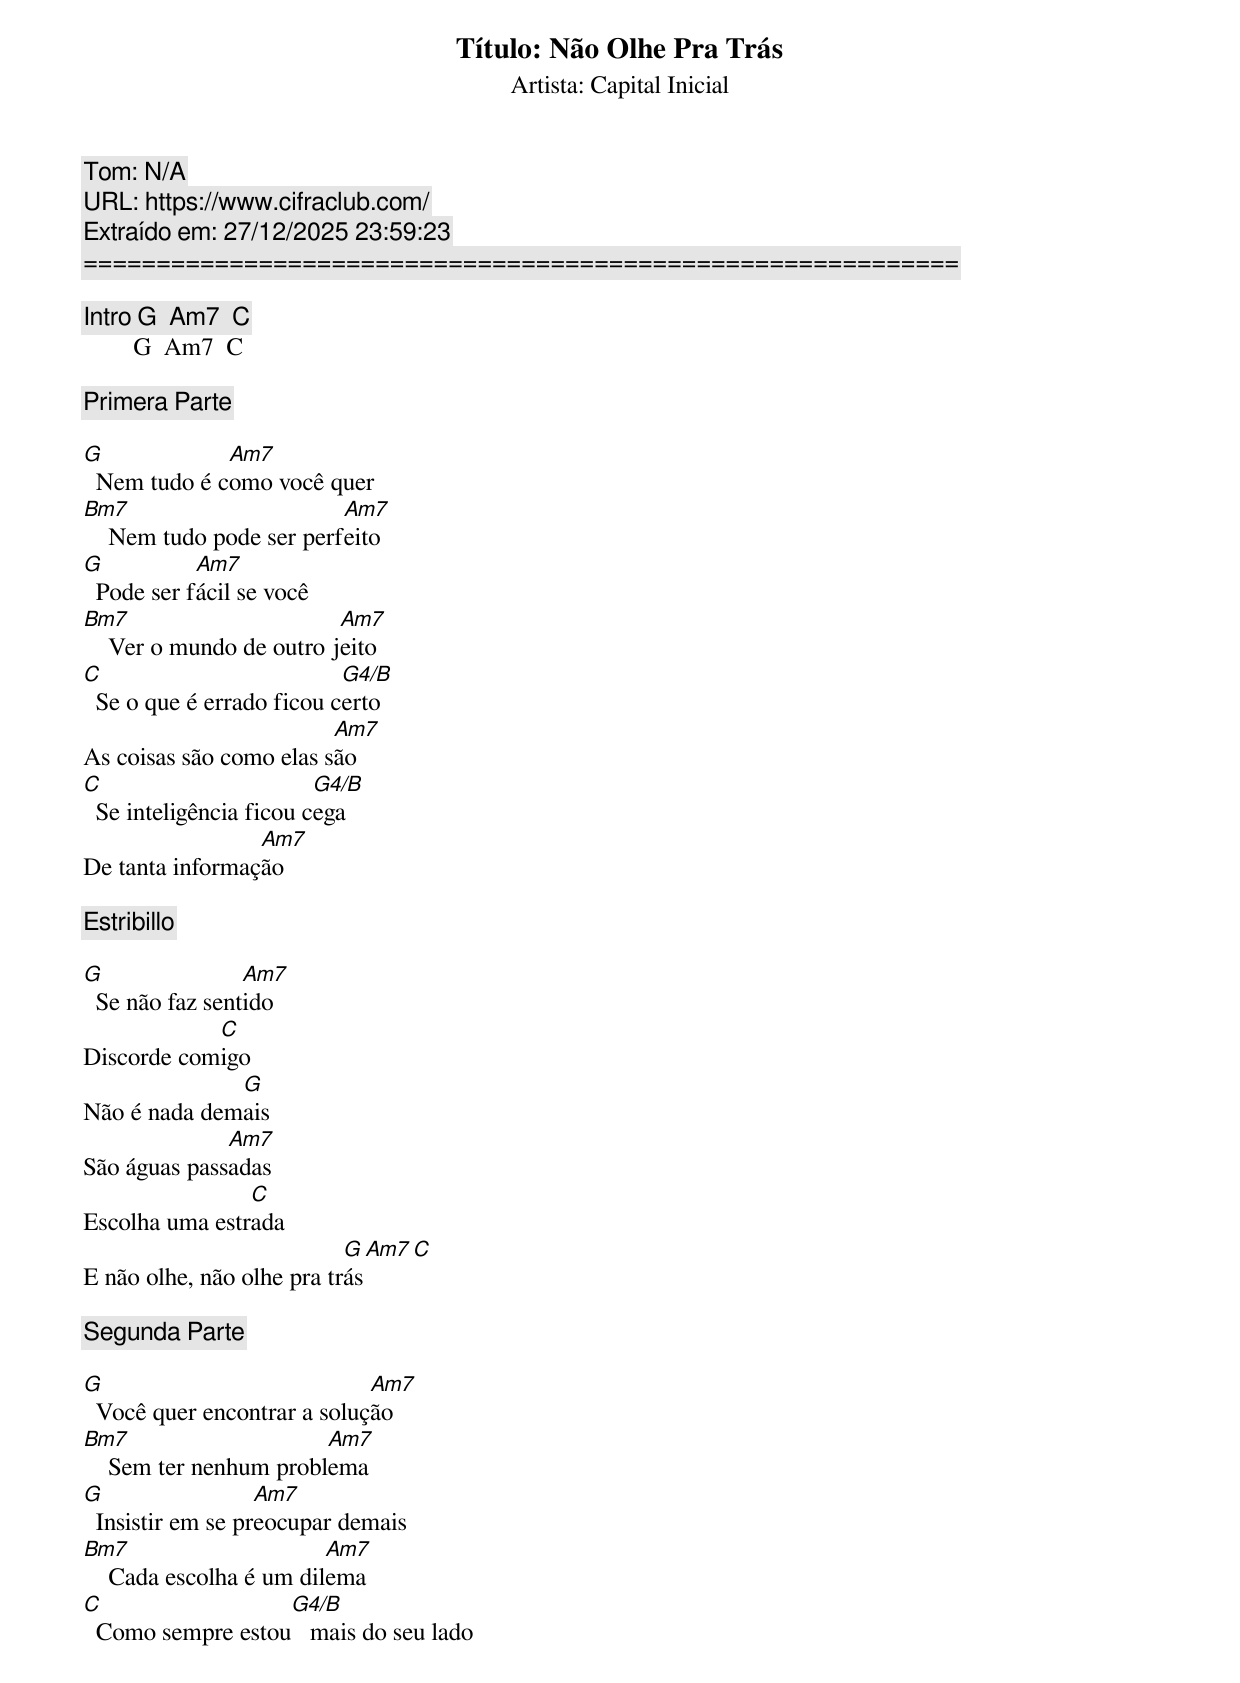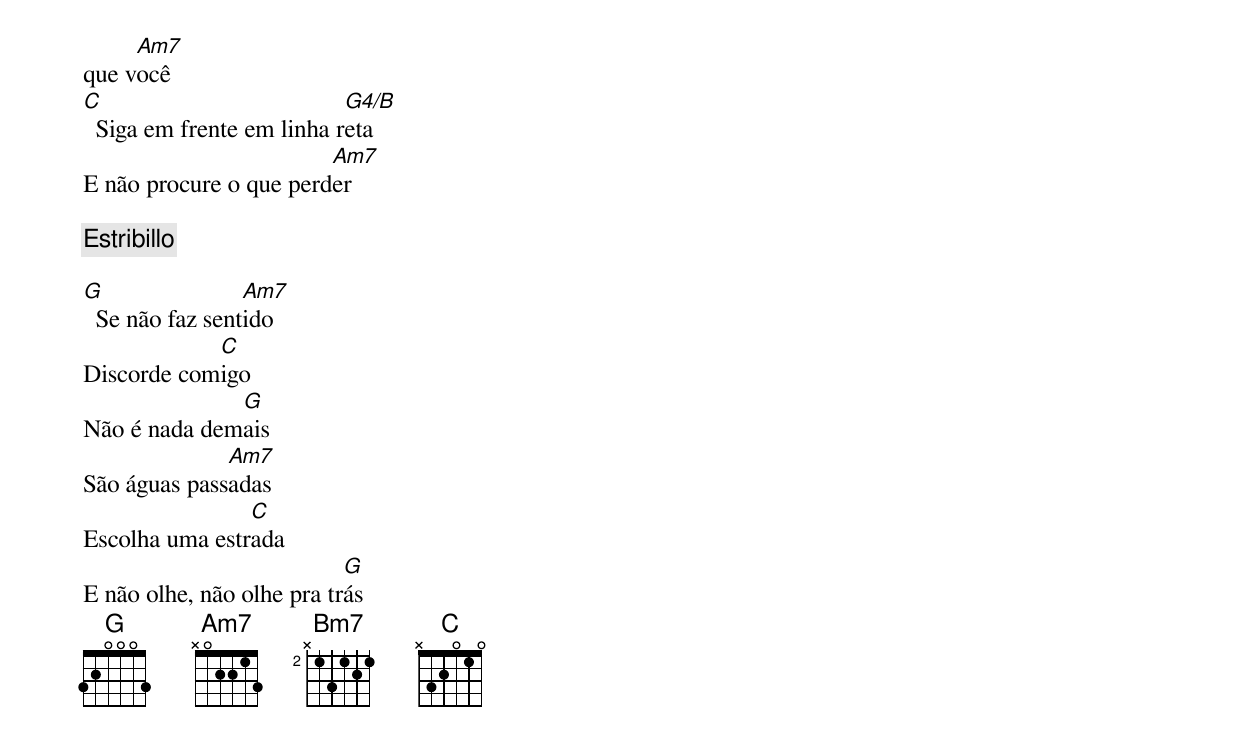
Título: Não Olhe Pra Trás
Artista: Capital Inicial
Tom: N/A
URL: https://www.cifraclub.com/
Extraído em: 27/12/2025 23:59:23
============================================================

[Intro] G  Am7  C
        G  Am7  C

[Primera Parte]

G             Am7
  Nem tudo é como você quer
Bm7                       Am7
    Nem tudo pode ser perfeito
G           Am7
  Pode ser fácil se você
Bm7                       Am7
    Ver o mundo de outro jeito
C                          G4/B
  Se o que é errado ficou certo
                         Am7
As coisas são como elas são
C                        G4/B
  Se inteligência ficou cega
                 Am7
De tanta informação

[Estribillo]

G                Am7
  Se não faz sentido
            C
Discorde comigo
              G
Não é nada demais
              Am7
São águas passadas
                C
Escolha uma estrada
                           G  Am7  C
E não olhe, não olhe pra trás

[Segunda Parte]

G                            Am7
  Você quer encontrar a solução
Bm7                     Am7
    Sem ter nenhum problema
G                  Am7
  Insistir em se preocupar demais
Bm7                      Am7
    Cada escolha é um dilema
C                  G4/B
  Como sempre estou   mais do seu lado
     Am7
que você
C                          G4/B
  Siga em frente em linha reta
                        Am7
E não procure o que perder

[Estribillo]

G                Am7
  Se não faz sentido
            C
Discorde comigo
              G
Não é nada demais
              Am7
São águas passadas
                C
Escolha uma estrada
                           G
E não olhe, não olhe pra trás
